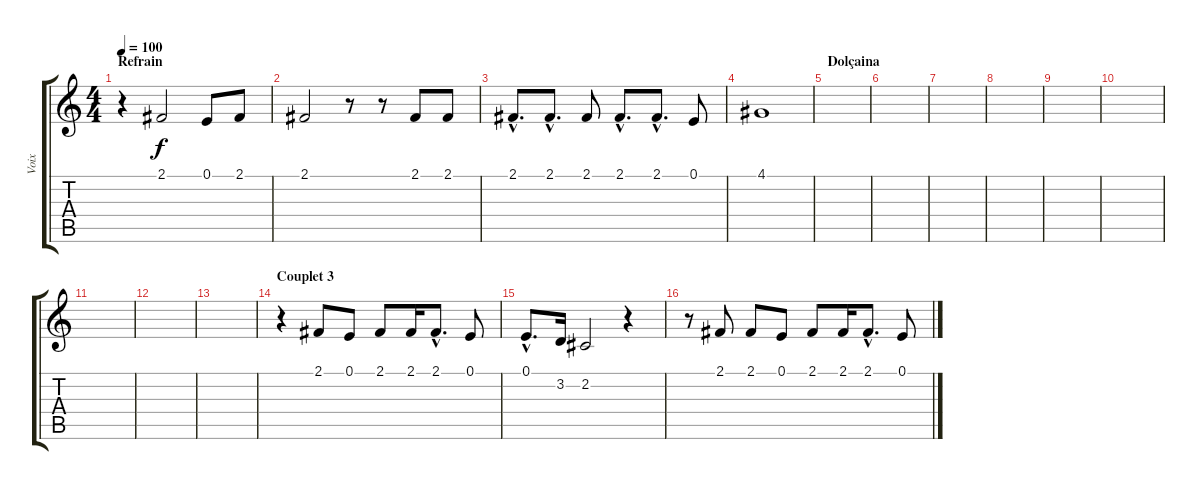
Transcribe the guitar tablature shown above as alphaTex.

\track ("Voix" "Voix") {instrument lead6voice}
\staff {score tabs}
\tuning (E4 B3 G3 D3 A2 E2) {hide}
\ts (4 4)
\section ("" "Refrain")
\tempo 100
\clef g2
\ks c
r.4{dy f} 2.1.2 0.1.8 2.1.8 |
2.1.2 r.8 r.8 2.1.8 2.1.8 |
2.1{hac}.8{d} 2.1{hac}.8{d} 2.1.8 2.1{hac}.8{d} 2.1{hac}.8{d} 0.1.8 |
4.1.1 |
\section ("" "Dolçaina")
|
|
|
|
|
|
|
|
|
\section ("" "Couplet 3")
r.4 2.1.8 0.1.8 2.1.8 2.1.16 2.1{hac}.8{d} 0.1.8 |
0.1{hac}.8{d} 3.2.16 2.2.2 r.4 |
r.8 2.1.8 2.1.8 0.1.8 2.1.8 2.1.16 2.1{hac}.8{d} 0.1.8
